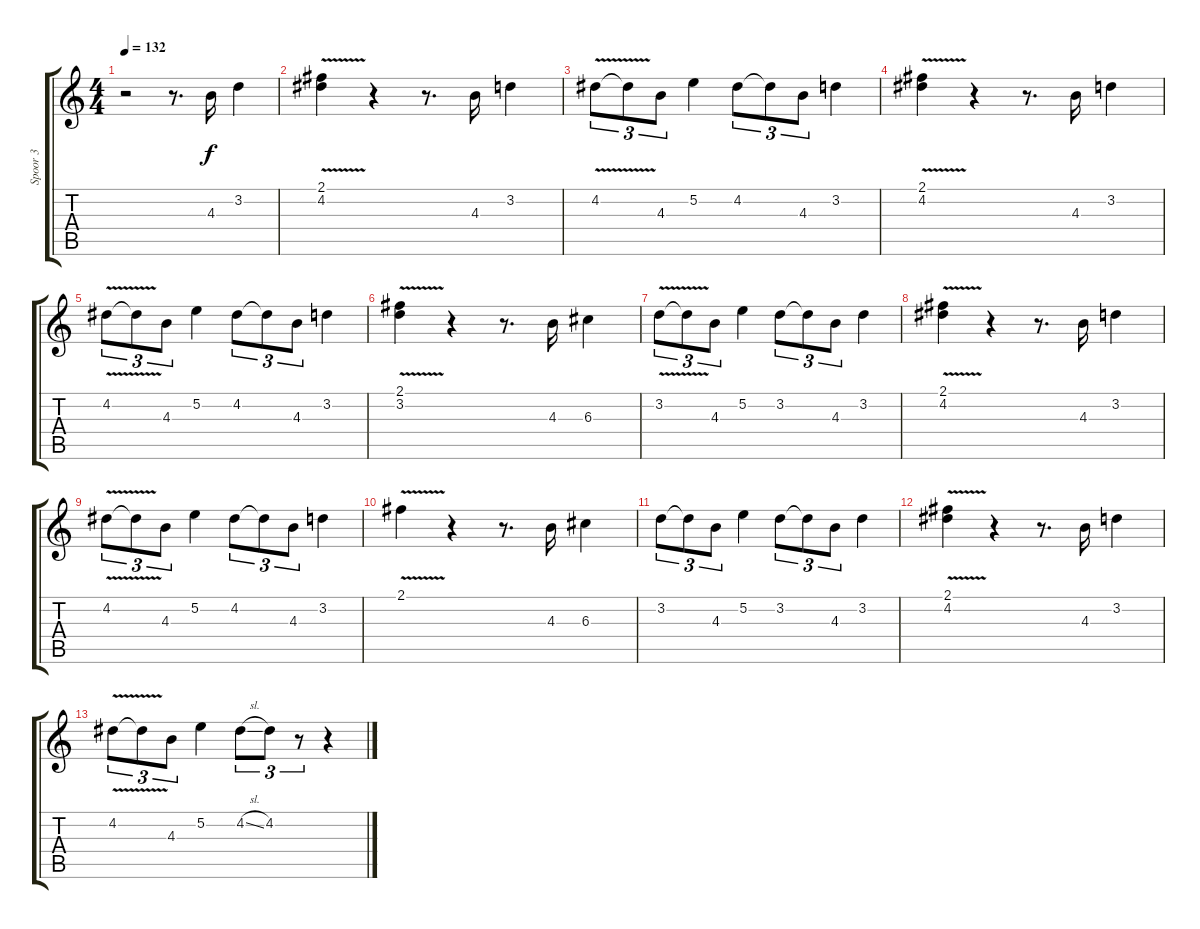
\track ("Spoor 3" "Spoor 3") {instrument acousticguitarnylon}
\staff {score tabs}
\tuning (E4 B3 G3 D3 A2 E2) {hide}
\ts (4 4)
\tempo 132
\clef g2
\ks c
r.2{dy f instrument acousticguitarnylon} r.8{d} 4.3.16 3.2.4 |
(2.1 4.2{v}).4 r.4 r.8{d} 4.3.16 3.2.4 |
4.2{v}.8{tu (3 2)} 4.2{t}.8{tu (3 2)} 4.3.8{tu (3 2)} 5.2.4 4.2.8{tu (3 2)} 4.2{t}.8{tu (3 2)} 4.3.8{tu (3 2)} 3.2.4 |
(2.1 4.2{v}).4 r.4 r.8{d} 4.3.16 3.2.4 |
4.2{v}.8{tu (3 2)} 4.2{t}.8{tu (3 2)} 4.3.8{tu (3 2)} 5.2.4 4.2.8{tu (3 2)} 4.2{t}.8{tu (3 2)} 4.3.8{tu (3 2)} 3.2.4 |
(2.1 3.2{v}).4 r.4 r.8{d} 4.3.16 6.3.4 |
3.2{v}.8{tu (3 2)} 3.2{t}.8{tu (3 2)} 4.3.8{tu (3 2)} 5.2.4 3.2.8{tu (3 2)} 3.2{t}.8{tu (3 2)} 4.3.8{tu (3 2)} 3.2.4 |
(2.1 4.2{v}).4 r.4 r.8{d} 4.3.16 3.2.4 |
4.2{v}.8{tu (3 2)} 4.2{t}.8{tu (3 2)} 4.3.8{tu (3 2)} 5.2.4 4.2.8{tu (3 2)} 4.2{t}.8{tu (3 2)} 4.3.8{tu (3 2)} 3.2.4 |
2.1{v}.4 r.4 r.8{d} 4.3.16 6.3.4 |
3.2.8{tu (3 2)} 3.2{t}.8{tu (3 2)} 4.3.8{tu (3 2)} 5.2.4 3.2.8{tu (3 2)} 3.2{t}.8{tu (3 2)} 4.3.8{tu (3 2)} 3.2.4 |
(2.1 4.2{v}).4 r.4 r.8{d} 4.3.16 3.2.4 |
4.2{v}.8{tu (3 2)} 4.2{t}.8{tu (3 2)} 4.3.8{tu (3 2)} 5.2.4 4.2{sl}.8{tu (3 2)} 4.2.8{tu (3 2)} r.8{tu (3 2)} r.4
